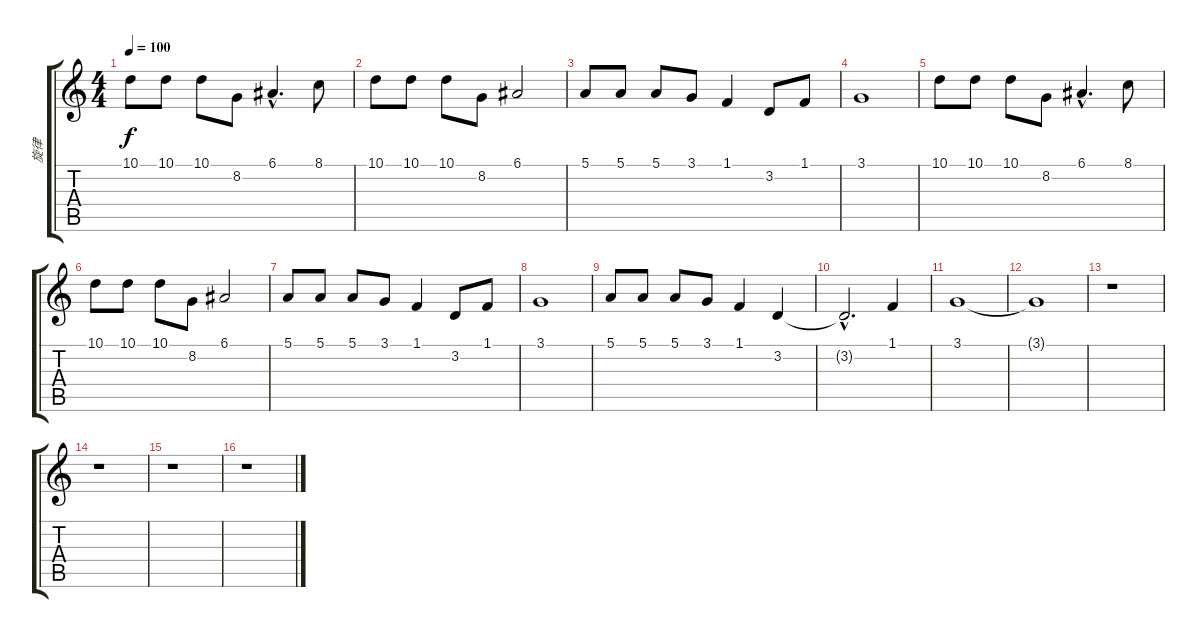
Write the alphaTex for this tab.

\track ("旋律" "旋律") {instrument panflute}
\staff {score tabs}
\tuning (E4 B3 G3 D3 A2 E2) {hide}
\ts (4 4)
\tempo 100
\clef g2
\ks c
10.1.8{dy f} 10.1.8 10.1.8 8.2.8 6.1{hac}.4{d} 8.1.8 |
10.1.8 10.1.8 10.1.8 8.2.8 6.1.2 |
5.1.8 5.1.8 5.1.8 3.1.8 1.1.4 3.2.8 1.1.8 |
3.1.1 |
10.1.8 10.1.8 10.1.8 8.2.8 6.1{hac}.4{d} 8.1.8 |
10.1.8 10.1.8 10.1.8 8.2.8 6.1.2 |
5.1.8 5.1.8 5.1.8 3.1.8 1.1.4 3.2.8 1.1.8 |
3.1.1 |
5.1.8 5.1.8 5.1.8 3.1.8 1.1.4 3.2.4 |
3.2{hac t}.2{d} 1.1.4 |
3.1.1 |
3.1{t}.1 |
r.1 |
r.1 |
r.1 |
r.1
